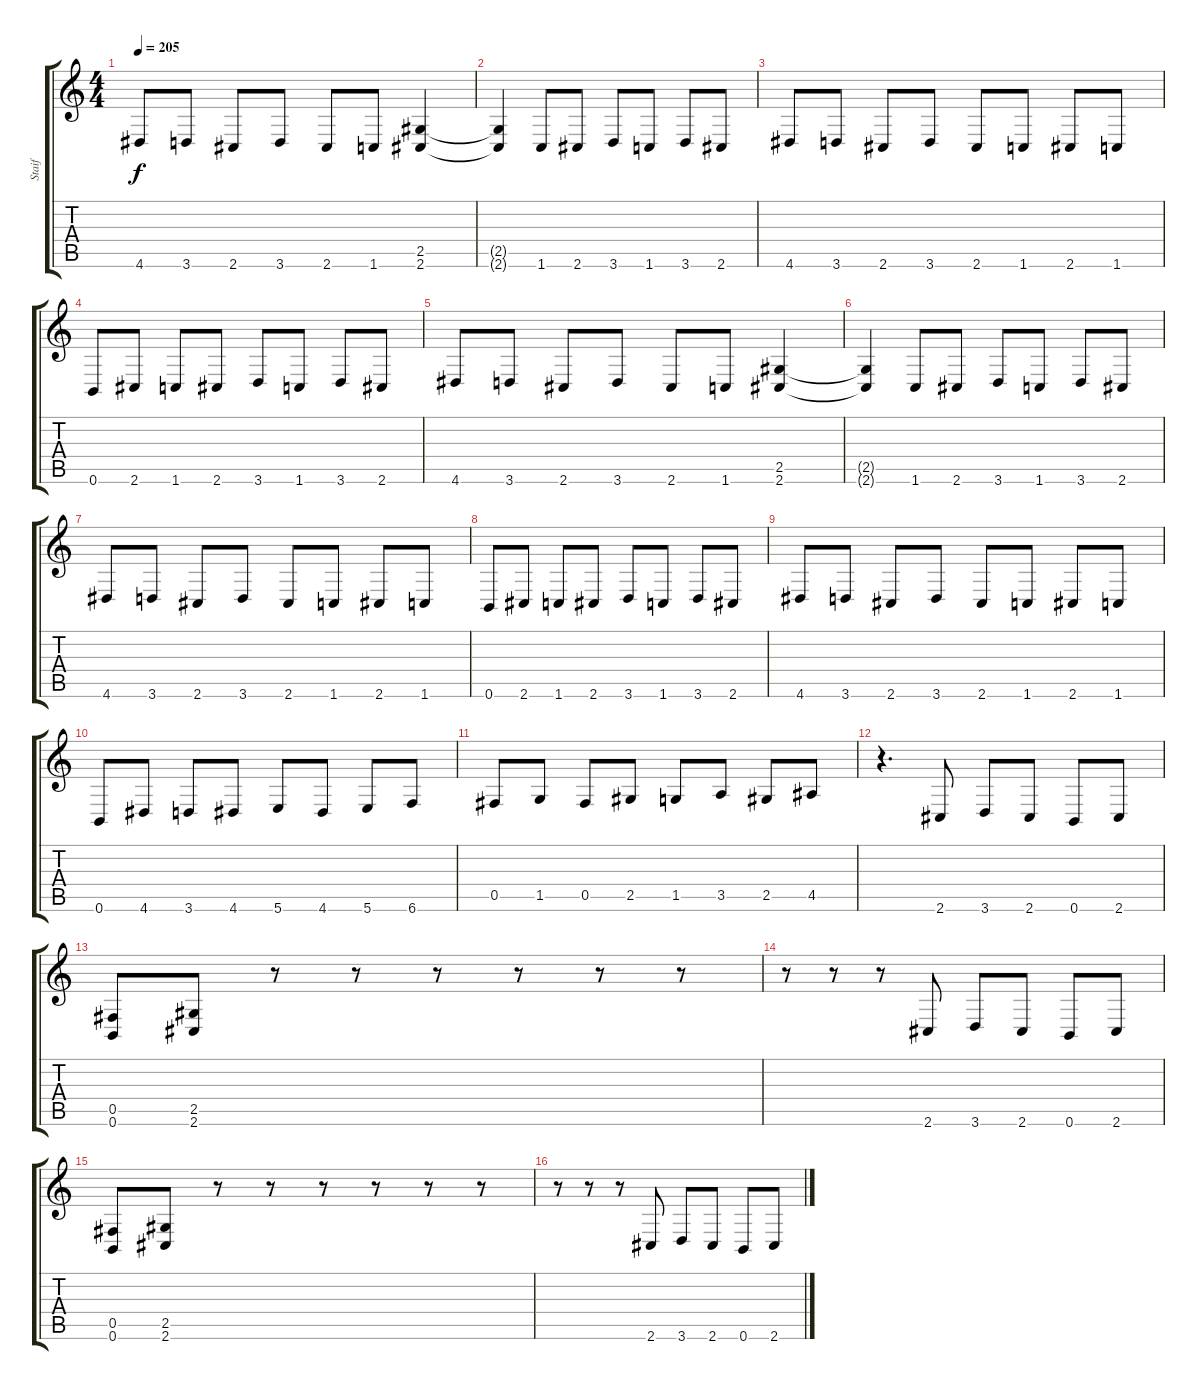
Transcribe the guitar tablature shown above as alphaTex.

\track ("Staif" "Staif") {instrument distortionguitar}
\staff {score tabs}
\tuning (Db4 Ab3 E3 B2 Gb2 B1) {hide}
\ts (4 4)
\tempo 205
\clef g2
\ks c
4.6.8{dy f} 3.6.8 2.6.8 3.6.8 2.6.8 1.6.8 (2.5 2.6).4 |
(2.5{t} 2.6{t}).4 1.6.8 2.6.8 3.6.8 1.6.8 3.6.8 2.6.8 |
4.6.8 3.6.8 2.6.8 3.6.8 2.6.8 1.6.8 2.6.8 1.6.8 |
0.6.8 2.6.8 1.6.8 2.6.8 3.6.8 1.6.8 3.6.8 2.6.8 |
4.6.8 3.6.8 2.6.8 3.6.8 2.6.8 1.6.8 (2.5 2.6).4 |
(2.5{t} 2.6{t}).4 1.6.8 2.6.8 3.6.8 1.6.8 3.6.8 2.6.8 |
4.6.8 3.6.8 2.6.8 3.6.8 2.6.8 1.6.8 2.6.8 1.6.8 |
0.6.8 2.6.8 1.6.8 2.6.8 3.6.8 1.6.8 3.6.8 2.6.8 |
4.6.8 3.6.8 2.6.8 3.6.8 2.6.8 1.6.8 2.6.8 1.6.8 |
0.6.8 4.6.8 3.6.8 4.6.8 5.6.8 4.6.8 5.6.8 6.6.8 |
0.5.8 1.5.8 0.5.8 2.5.8 1.5.8 3.5.8 2.5.8 4.5.8 |
r.4{d} 2.6.8 3.6.8 2.6.8 0.6.8 2.6.8 |
(0.5 0.6).8 (2.5 2.6).8 r.8 r.8 r.8 r.8 r.8 r.8 |
r.8 r.8 r.8 2.6.8 3.6.8 2.6.8 0.6.8 2.6.8 |
(0.5 0.6).8 (2.5 2.6).8 r.8 r.8 r.8 r.8 r.8 r.8 |
r.8 r.8 r.8 2.6.8 3.6.8 2.6.8 0.6.8 2.6.8
